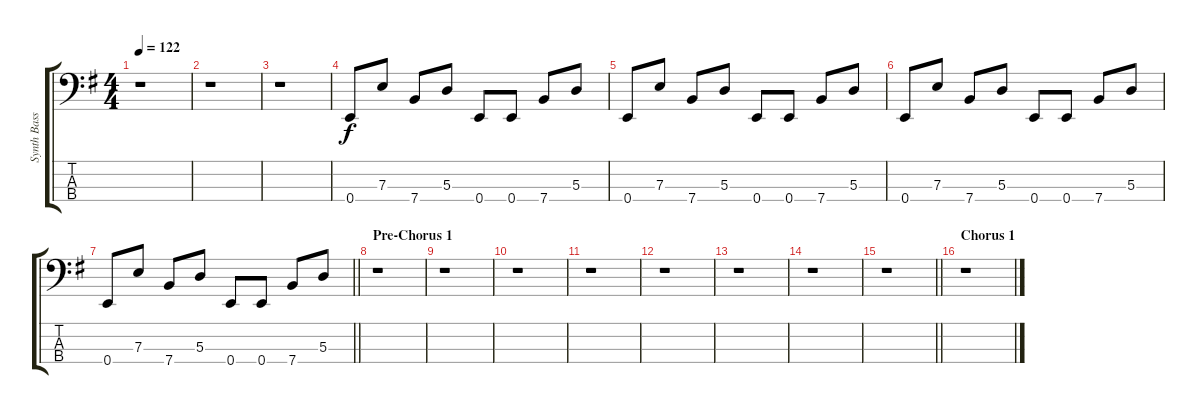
\track ("Synth Bass (David Bryan)" "Synth Bass") {instrument synthbass2}
\staff {score tabs}
\tuning (G2 D2 A1 E1) {hide}
\ts (4 4)
\tempo 122
\clef f4
\ks eminor
r.1{dy f} |
r.1 |
r.1 |
0.4.8 7.3.8 7.4.8 5.3.8 0.4.8 0.4.8 7.4.8 5.3.8 |
0.4.8 7.3.8 7.4.8 5.3.8 0.4.8 0.4.8 7.4.8 5.3.8 |
0.4.8 7.3.8 7.4.8 5.3.8 0.4.8 0.4.8 7.4.8 5.3.8 |
\barLineRight lightlight
0.4.8 7.3.8 7.4.8 5.3.8 0.4.8 0.4.8 7.4.8 5.3.8 |
\section ("" "Pre-Chorus 1")
r.1 |
r.1 |
r.1 |
r.1 |
r.1 |
r.1 |
r.1 |
\barLineRight lightlight
r.1 |
\section ("" "Chorus 1")
r.1
